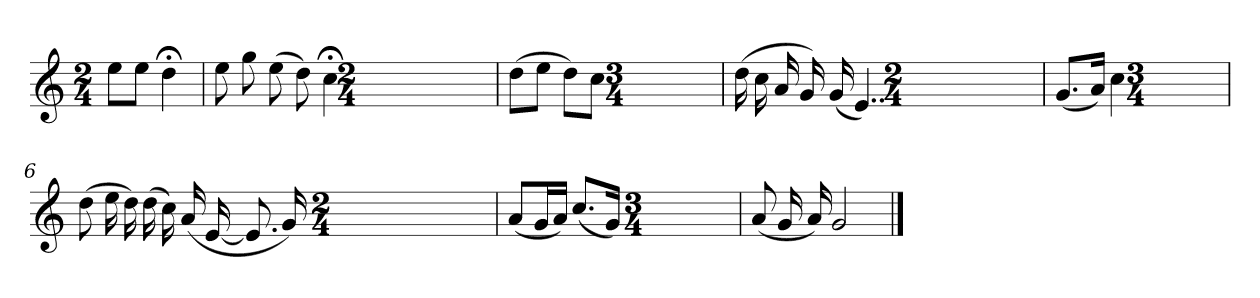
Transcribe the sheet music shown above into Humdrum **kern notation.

**kern
*part1
*staff1
*k[]
*M2/4
=1
8eeL
8eeJ
4dd;<
=2
8ee
8gg
(8ee
8dd)
4cc;<
*M2/4
=3
(8ddL
8eeJ
8ddL)
8ccJ
*M3/4
=4
(16dd
16cc
16a
16g)
(16g
4..e)
*M2/4
=5
(8.gL
16aJk)
4cc
*M3/4
=6
(8dd
16ee
16dd)
(16dd
16cc)
(16a
[16e
8.e]
16g)
*M2/4
=7
(8aL
16gL
16aJJ)
(8.ccL
16gJk)
*M3/4
=8
(8a
16g
16a)
2g
==
*-
